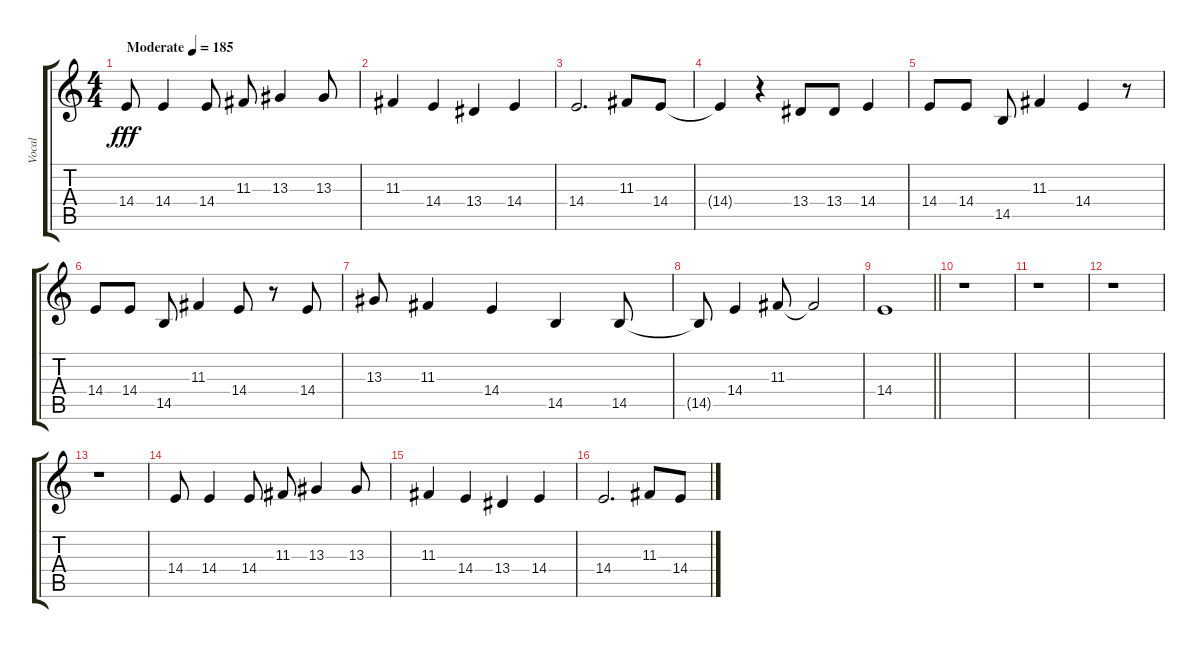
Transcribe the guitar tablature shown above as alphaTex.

\track ("Vocal" "Vocal") {instrument clarinet}
\staff {score tabs}
\tuning (E4 B3 G3 D3 A2 E2) {hide}
\ts (4 4)
\tempo (185 "Moderate")
\clef g2
\ks c
14.4.8{dy fff instrument clarinet} 14.4.4 14.4.8 11.3.8 13.3.4 13.3.8 |
11.3.4 14.4.4 13.4.4 14.4.4 |
14.4.2{d} 11.3.8 14.4.8 |
14.4{t}.4 r.4 13.4.8 13.4.8 14.4.4 |
14.4.8 14.4.8 14.5.8 11.3.4 14.4.4 r.8 |
14.4.8 14.4.8 14.5.8 11.3.4 14.4.8 r.8 14.4.8 |
13.3.8 11.3.4 14.4.4 14.5.4 14.5.8 |
14.5{t}.8 14.4.4 11.3.8 11.3{t}.2 |
\barLineRight lightlight
14.4.1 |
r.1 |
r.1 |
r.1 |
r.1 |
14.4.8 14.4.4 14.4.8 11.3.8 13.3.4 13.3.8 |
11.3.4 14.4.4 13.4.4 14.4.4 |
14.4.2{d} 11.3.8 14.4.8
